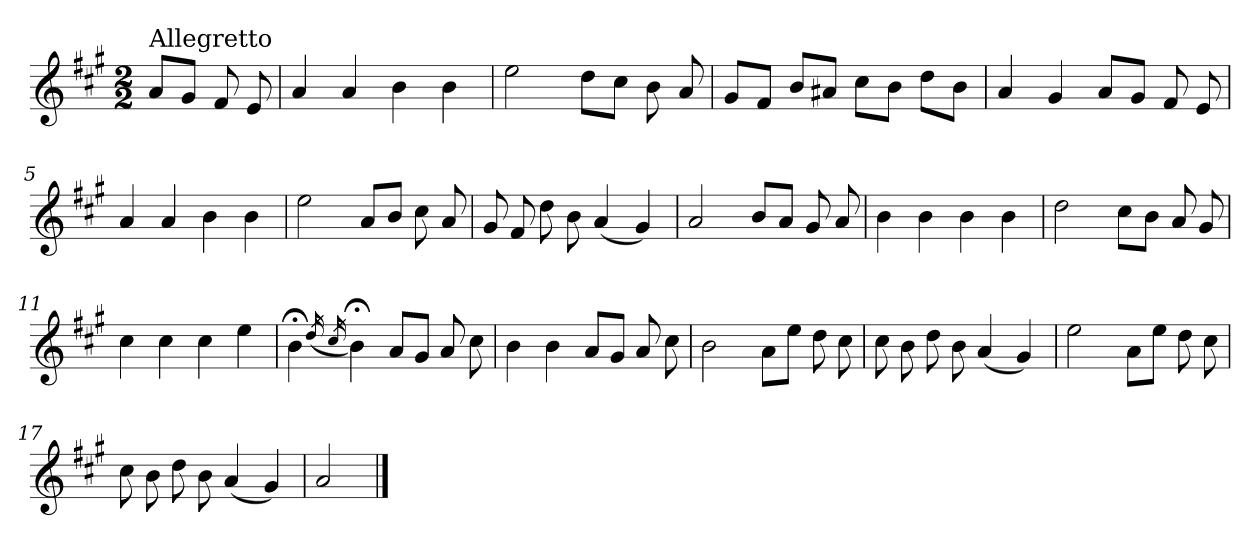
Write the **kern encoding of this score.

**kern
*part1
*staff1
*clefG2
*k[f#c#g#]
*A:
*M2/2
=
!LO:TX:a:t=Allegretto
8a/L
8g#/J
8f#/
8e/
=1
4a/
4a/
4b\
4b\
=2
2ee\
8dd\L
8cc#\J
8b\
8a/
=3
8g#/L
8f#/J
8b/L
8a#X/J
8cc#\L
8b\J
8dd\L
8b\J
=4
4a/
4g#/
8a/L
8g#/J
8f#/
8e/
!!LO:LB:g=z
=5
4a/
4a/
4b\
4b\
=6
2ee\
8a/L
8b/J
8cc#\
8a/
=7
8g#/
8f#/
8dd\
8b\
(<4a/
4g#/)
=8
2a/
8b/L
8a/J
8g#/
8a/
=9
4b\
4b\
4b\
4b\
!!LO:LB:g=z
=10
2dd\
8cc#\L
8b\J
8a/
8g#/
=11
4cc#\
4cc#\
4cc#\
4ee\
=12
4b;<\
(<16qdd/
16qcc#/
4b;<\)
8a/L
8g#/J
8a/
8cc#\
=13
4b\
4b\
8a/L
8g#/J
8a/
8cc#\
=14
2b\
8a\L
8ee\J
8dd\
8cc#\
!!LO:LB:g=z
=15
8cc#\
8b\
8dd\
8b\
(<4a/
4g#/)
=16
2ee\
8a\L
8ee\J
8dd\
8cc#\
=17
8cc#\
8b\
8dd\
8b\
(<4a/
4g#/)
=18
2a/
==
*-
